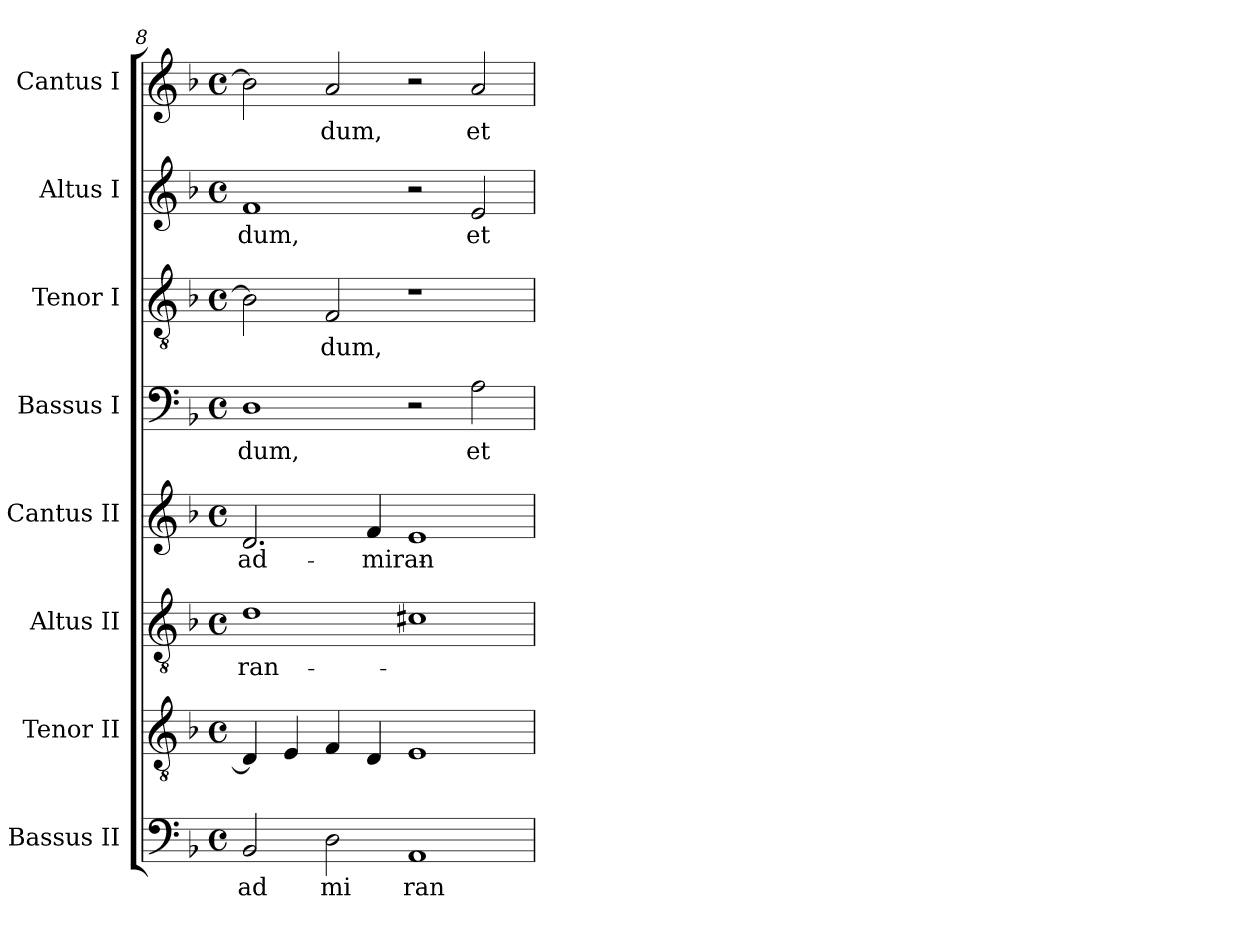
**kern	**text	**kern	**kern	**text	**kern	**text	**kern	**text	**kern	**text	**kern	**text	**kern	**text
*part8	*part8	*part7	*part6	*part6	*part5	*part5	*part4	*part4	*part3	*part3	*part2	*part2	*part1	*part1
*staff8	*staff8	*staff7	*staff6	*staff6	*staff5	*staff5	*staff4	*staff4	*staff3	*staff3	*staff2	*staff2	*staff1	*staff1
*I"Bassus II	*	*I"Tenor II	*I"Altus II	*	*I"Cantus II	*	*I"Bassus I	*	*I"Tenor I	*	*I"Altus I	*	*I"Cantus I	*
*clefF4	*	*clefGv2	*clefGv2	*	*clefG2	*	*clefF4	*	*clefGv2	*	*clefG2	*	*clefG2	*
*k[b-]	*	*k[b-]	*k[b-]	*	*k[b-]	*	*k[b-]	*	*k[b-]	*	*k[b-]	*	*k[b-]	*
*F:	*	*F:	*F:	*	*F:	*	*F:	*	*F:	*	*F:	*	*F:	*
*M4/4	*	*M4/4	*M4/4	*	*M4/4	*	*M4/4	*	*M4/4	*	*M4/4	*	*M4/4	*
*met(c)	*	*met(c)	*met(c)	*	*met(c)	*	*met(c)	*	*met(c)	*	*met(c)	*	*met(c)	*
=8	=8	=8	=8	=8	=8	=8	=8	=8	=8	=8	=8	=8	=8	=8
!	!LO:LY:b:cj	!	!	!LO:LY:b:cj	!	!LO:LY:b:cj	!	!LO:LY:b:cj	!	!	!	!LO:LY:b:cj	!	!
2BB-/	ad	4D/]	1d	-ran-	2.d/	ad-	1D	dum,	2B-\]	.	1f	dum,	2b-\]	.
.	.	4E/	.	.	.	.	.	.	.	.	.	.	.	.
!	!LO:LY:b:cj	!	!	!	!	!	!	!	!	!LO:LY:b:cj	!	!	!	!LO:LY:b:cj
2D\	mi	4F/	.	.	.	.	.	.	2F/	dum,	.	.	2a/	dum,
!	!	!	!	!	!	!LO:LY:b	!	!	!	!	!	!	!	!
.	.	4D/	.	.	4f/	-miran-	.	.	.	.	.	.	.	.
!	!LO:LY:b:cj	!	!	!	!	!	!	!	!	!	!	!	!	!
1AA	ran	1E	1c#X	.	1e	.	2r	.	1r	.	2r	.	2r	.
!	!	!	!	!	!	!	!	!LO:LY:b:cj	!	!	!	!LO:LY:b:cj	!	!LO:LY:b:cj
.	.	.	.	.	.	.	2A\	et	.	.	2e/	et	2a/	et
=	=	=	=	=	=	=	=	=	=	=	=	=	=	=
*-	*-	*-	*-	*-	*-	*-	*-	*-	*-	*-	*-	*-	*-	*-
